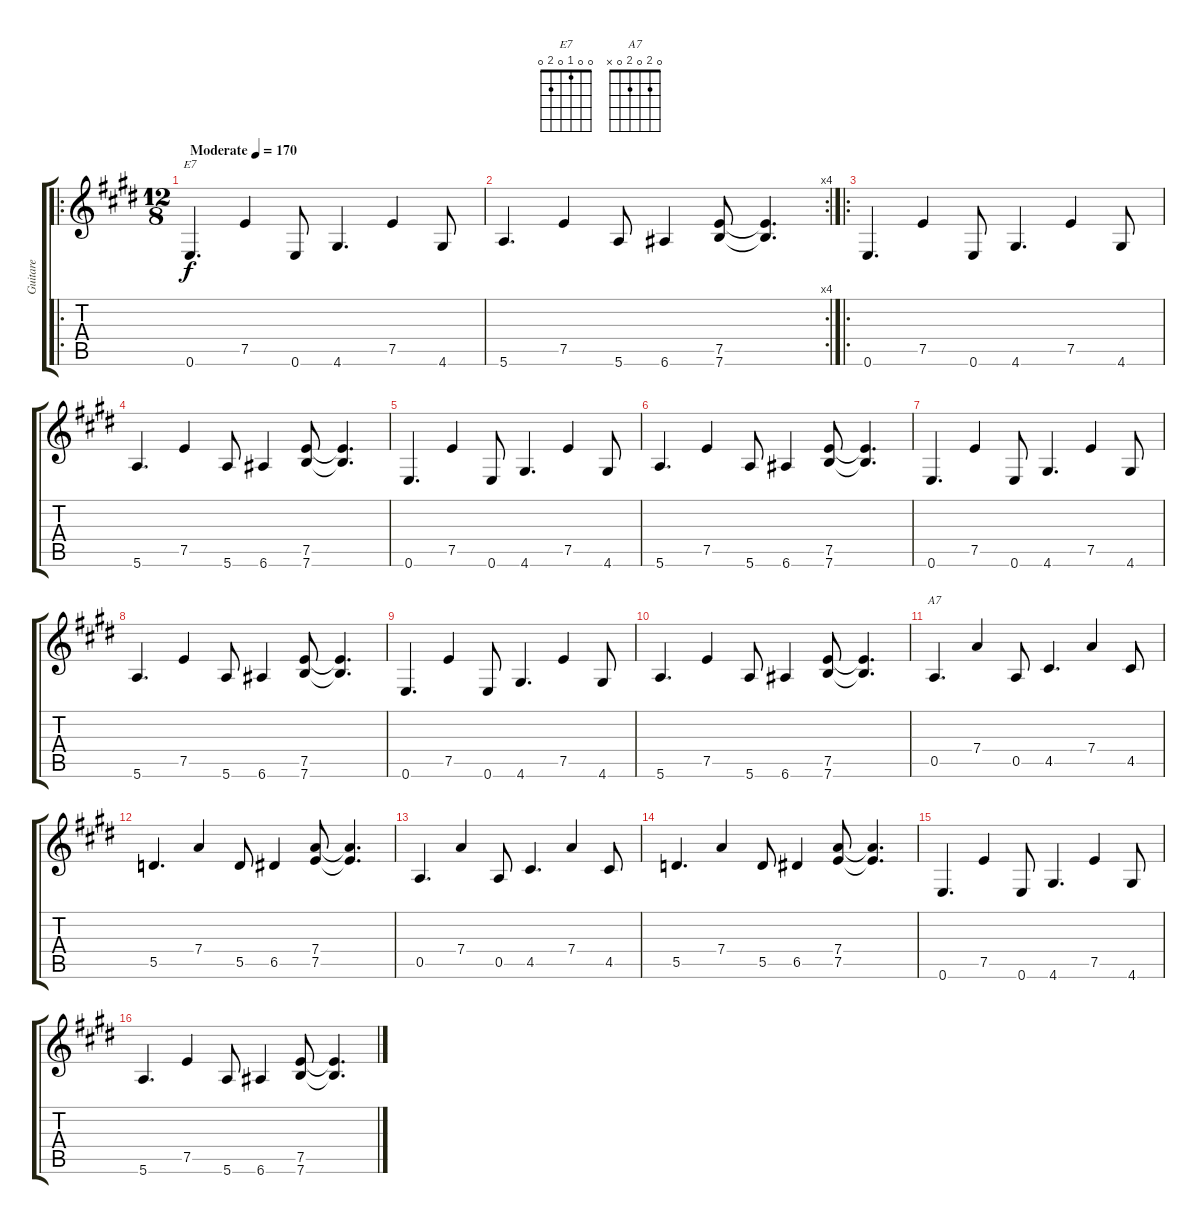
\track ("Guitare" "Guitare") {instrument overdrivenguitar}
\staff {score tabs}
\tuning (E4 B3 G3 D3 A2 E2) {hide}
\chord ("E7" 0 0 1 0 2 0)
\chord ("A7" 0 2 0 2 0 x)
\ro
\ts (12 8)
\tempo (170 "Moderate")
\clef g2
\ks e
0.6.4{d ch "E7" dy f instrument overdrivenguitar} 7.5.4 0.6.8 4.6.4{d} 7.5.4 4.6.8 |
\rc 4
5.6.4{d} 7.5.4 5.6.8 6.6.4 (7.5 7.6).8 (7.5{t} 7.6{t}).4{d} |
\ro
0.6.4{d} 7.5.4 0.6.8 4.6.4{d} 7.5.4 4.6.8 |
5.6.4{d} 7.5.4 5.6.8 6.6.4 (7.5 7.6).8 (7.5{t} 7.6{t}).4{d} |
0.6.4{d} 7.5.4 0.6.8 4.6.4{d} 7.5.4 4.6.8 |
5.6.4{d} 7.5.4 5.6.8 6.6.4 (7.5 7.6).8 (7.5{t} 7.6{t}).4{d} |
0.6.4{d} 7.5.4 0.6.8 4.6.4{d} 7.5.4 4.6.8 |
5.6.4{d} 7.5.4 5.6.8 6.6.4 (7.5 7.6).8 (7.5{t} 7.6{t}).4{d} |
0.6.4{d} 7.5.4 0.6.8 4.6.4{d} 7.5.4 4.6.8 |
5.6.4{d} 7.5.4 5.6.8 6.6.4 (7.5 7.6).8 (7.5{t} 7.6{t}).4{d} |
0.5.4{d ch "A7"} 7.4.4 0.5.8 4.5.4{d} 7.4.4 4.5.8 |
5.5.4{d} 7.4.4 5.5.8 6.5.4 (7.4 7.5).8 (7.4{t} 7.5{t}).4{d} |
0.5.4{d} 7.4.4 0.5.8 4.5.4{d} 7.4.4 4.5.8 |
5.5.4{d} 7.4.4 5.5.8 6.5.4 (7.4 7.5).8 (7.4{t} 7.5{t}).4{d} |
0.6.4{d} 7.5.4 0.6.8 4.6.4{d} 7.5.4 4.6.8 |
5.6.4{d} 7.5.4 5.6.8 6.6.4 (7.5 7.6).8 (7.5{t} 7.6{t}).4{d}
